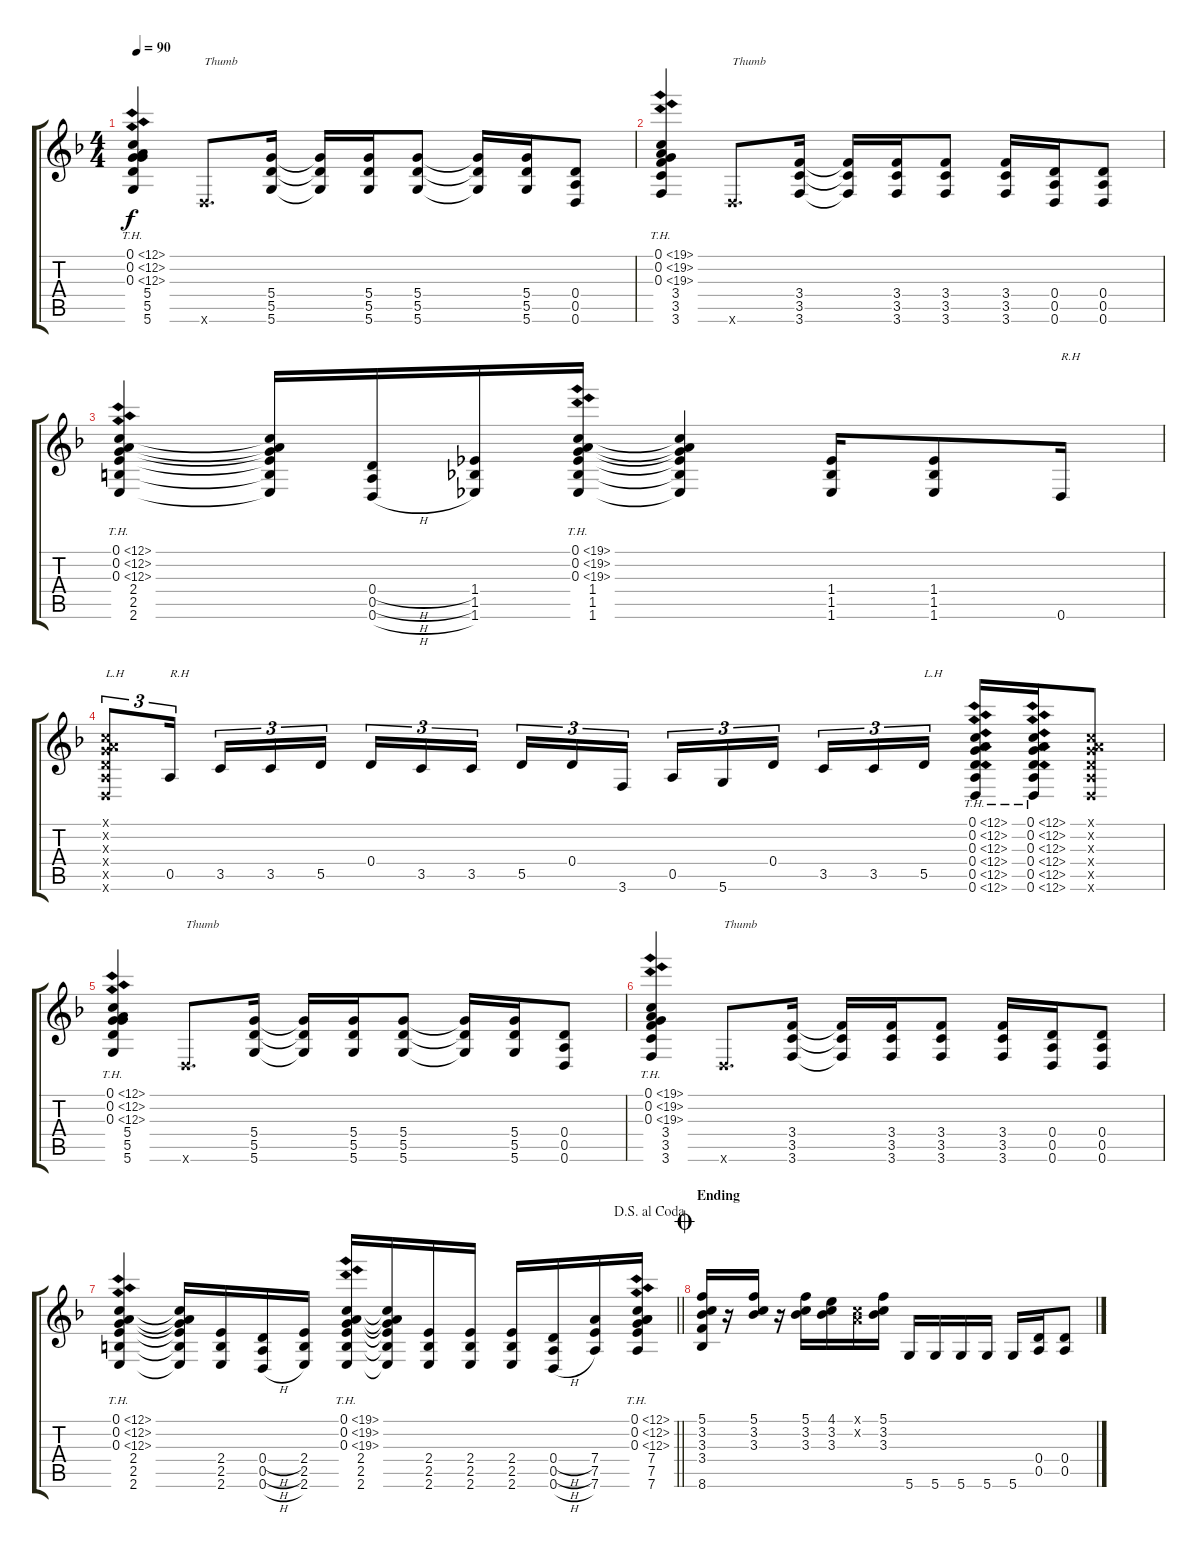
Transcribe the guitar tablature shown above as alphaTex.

\track "" {instrument acousticguitarsteel}
\staff {score tabs}
\tuning (C4 A3 G3 D3 A2 D2) {hide}
\ts (4 4)
\tempo 90
\clef g2
\ks f
(0.1{th 12} 0.2{th 12} 0.3{th 12} 5.4 5.5 5.6).4{dy f} 0.6{x}.8{d txt "Thumb"} (5.4 5.5 5.6).16 (5.4{t} 5.5{t} 5.6{t}).16 (5.4 5.5 5.6).16 (5.4 5.5 5.6).8 (5.4{t} 5.5{t} 5.6{t}).16 (5.4 5.5 5.6).16 (0.4 0.5 0.6).8 |
(0.1{th 19} 0.2{th 19} 0.3{th 19} 3.4 3.5 3.6).4 0.6{x}.8{d txt "Thumb"} (3.4 3.5 3.6).16 (3.4{t} 3.5{t} 3.6{t}).16 (3.4 3.5 3.6).16 (3.4 3.5 3.6).8 (3.4 3.5 3.6).16 (0.4 0.5 0.6).16 (0.4 0.5 0.6).8 |
(0.1{th 12} 0.2{th 12} 0.3{th 12} 2.4 2.5 2.6).4 (0.1{t} 0.2{t} 0.3{t} 2.4{t} 2.5{t} 2.6{t}).16 (0.4{h} 0.5{h} 0.6{h}).16 (1.4 1.5 1.6).16 (0.1{th 19} 0.2{th 19} 0.3{th 19} 1.4 1.5 1.6).16 (0.1{t} 0.2{t} 0.3{t} 1.4{t} 1.5{t} 1.6{t}).4 (1.4 1.5 1.6).16 (1.4 1.5 1.6).8 0.6.16{txt "R.H"} |
(0.1{x} 0.2{x} 0.3{x} 0.4{x} 0.5{x} 0.6{x}).8{tu (3 2) txt "L.H"} 0.5.16{tu (3 2) txt "R.H" beam splitsecondary} 3.5.16{tu (3 2)} 3.5.16{tu (3 2)} 5.5.16{tu (3 2)} 0.4.16{tu (3 2)} 3.5.16{tu (3 2)} 3.5.16{tu (3 2) beam splitsecondary} 5.5.16{tu (3 2)} 0.4.16{tu (3 2)} 3.6.16{tu (3 2)} 0.5.16{tu (3 2)} 5.6.16{tu (3 2)} 0.4.16{tu (3 2) beam splitsecondary} 3.5.16{tu (3 2)} 3.5.16{tu (3 2)} 5.5.16{tu (3 2) txt "L.H"} (0.1{th 12} 0.2{th 12} 0.3{th 12} 0.4{th 12} 0.5{th 12} 0.6{th 12}).16 (0.1{th 12} 0.2{th 12} 0.3{th 12} 0.4{th 12} 0.5{th 12} 0.6{th 12}).16 (0.1{x} 0.2{x} 0.3{x} 0.4{x} 0.5{x} 0.6{x}).8 |
(0.1{th 12} 0.2{th 12} 0.3{th 12} 5.4 5.5 5.6).4 0.6{x}.8{d txt "Thumb"} (5.4 5.5 5.6).16 (5.4{t} 5.5{t} 5.6{t}).16 (5.4 5.5 5.6).16 (5.4 5.5 5.6).8 (5.4{t} 5.5{t} 5.6{t}).16 (5.4 5.5 5.6).16 (0.4 0.5 0.6).8 |
(0.1{th 19} 0.2{th 19} 0.3{th 19} 3.4 3.5 3.6).4 0.6{x}.8{d txt "Thumb"} (3.4 3.5 3.6).16 (3.4{t} 3.5{t} 3.6{t}).16 (3.4 3.5 3.6).16 (3.4 3.5 3.6).8 (3.4 3.5 3.6).16 (0.4 0.5 0.6).16 (0.4 0.5 0.6).8 |
\jump dalsegnoalcoda
\barLineRight lightlight
(0.1{th 12} 0.2{th 12} 0.3{th 12} 2.4 2.5 2.6).4 (0.1{t} 0.2{t} 0.3{t} 2.4{t} 2.5{t} 2.6{t}).16 (2.4 2.5 2.6).16 (0.4{h} 0.5{h} 0.6{h}).16 (2.4 2.5 2.6).16 (0.1{th 19} 0.2{th 19} 0.3{th 19} 2.4 2.5 2.6).16 (0.1{t} 0.2{t} 0.3{t} 2.4{t} 2.5{t} 2.6{t}).16 (2.4 2.5 2.6).16 (2.4 2.5 2.6).16 (2.4 2.5 2.6).16 (0.4{h} 0.5{h} 0.6{h}).16 (7.4 7.5 7.6).16 (0.1{th 12} 0.2{th 12} 0.3{th 12} 7.4 7.5 7.6).16 |
\section ("" "Ending")
\jump coda
(5.1 3.2 3.3 3.4 8.6).16 r.16 (5.1 3.2 3.3).16 r.16 (5.1 3.2 3.3).16 (4.1 3.2 3.3).16 (0.1{x} 0.2{x}).16 (5.1 3.2 3.3).16 5.6.16 5.6.16 5.6.16 5.6.16 5.6.16 (0.4 0.5).16 (0.4 0.5).8
